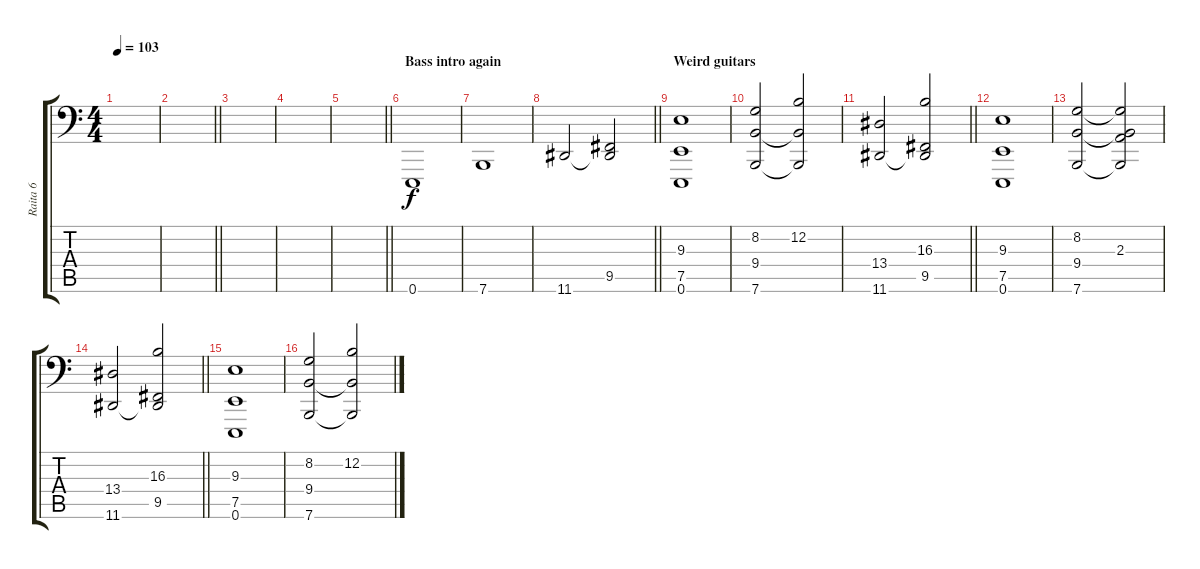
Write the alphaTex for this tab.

\track ("Raita 6" "Raita 6") {instrument drawbarorgan}
\staff {score tabs}
\tuning (E3 B2 G2 D2 A1 E1) {hide}
\ts (4 4)
\tempo 103
\clef f4
\ks c
|
\barLineRight lightlight
|
|
|
\barLineRight lightlight
|
\section ("" "Bass intro again")
0.6.1 |
7.6.1 |
\barLineRight lightlight
11.6.2 (9.5 11.6{t}).2 |
\section ("" "Weird guitars")
(9.3 7.5 0.6).1 |
(8.2 9.4 7.6).2 (12.2 9.4{t} 7.6{t}).2 |
\barLineRight lightlight
(13.4 11.6).2 (16.3 9.5 11.6{t}).2 |
(9.3 7.5 0.6).1 |
(8.2 9.4 7.6).2 (8.2{t} 2.3 9.4{t} 7.6{t}).2 |
\barLineRight lightlight
(13.4 11.6).2 (16.3 9.5 11.6{t}).2 |
(9.3 7.5 0.6).1 |
(8.2 9.4 7.6).2 (12.2 9.4{t} 7.6{t}).2
